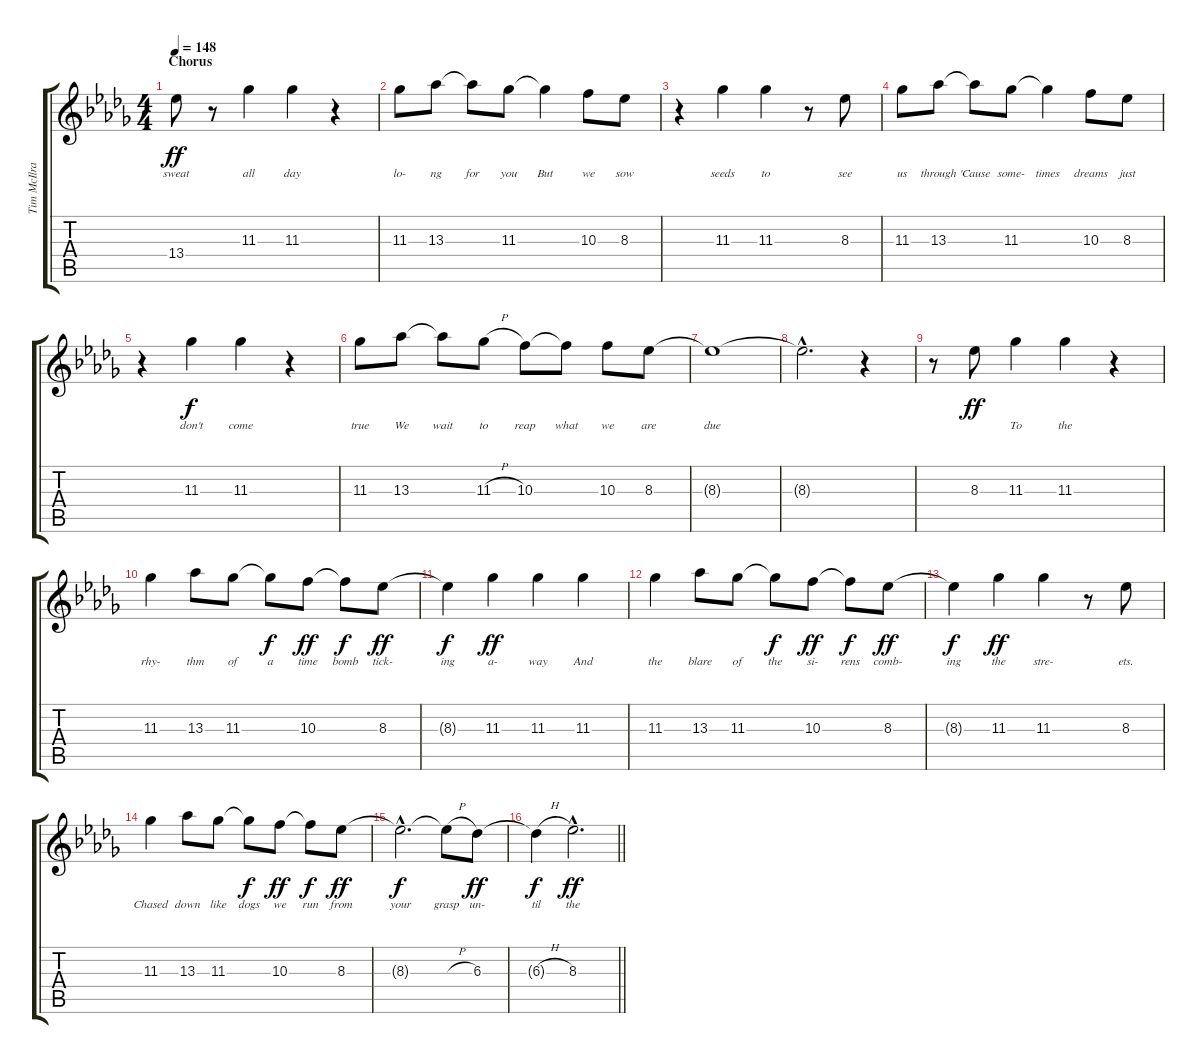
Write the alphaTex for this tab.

\track ("Tim McIlrath - Vocals" "Tim McIlra") {instrument distortionguitar}
\staff {score tabs}
\tuning (E4 B3 G3 D3 A2 E2) {hide}
\ts (4 4)
\section ("" "Chorus")
\tempo 148
\clef g2
\ks db
13.4{t}.8{lyrics (0 "sweat") lyrics (1 "") lyrics (2 "") lyrics (3 "") lyrics (4 "") dy ff} r.8 11.3.4{lyrics (0 "all") lyrics (1 "") lyrics (2 "") lyrics (3 "") lyrics (4 "")} 11.3.4{lyrics (0 "day") lyrics (1 "") lyrics (2 "") lyrics (3 "") lyrics (4 "")} r.4 |
11.3.8{lyrics (0 "lo-") lyrics (1 "") lyrics (2 "") lyrics (3 "") lyrics (4 "")} 13.3.8{lyrics (0 "ng") lyrics (1 "") lyrics (2 "") lyrics (3 "") lyrics (4 "")} 13.3{t}.8{lyrics (0 "for") lyrics (1 "") lyrics (2 "") lyrics (3 "") lyrics (4 "")} 11.3.8{lyrics (0 "you") lyrics (1 "") lyrics (2 "") lyrics (3 "") lyrics (4 "")} 11.3{t}.4{lyrics (0 "But") lyrics (1 "") lyrics (2 "") lyrics (3 "") lyrics (4 "")} 10.3.8{lyrics (0 "we") lyrics (1 "") lyrics (2 "") lyrics (3 "") lyrics (4 "")} 8.3.8{lyrics (0 "sow") lyrics (1 "") lyrics (2 "") lyrics (3 "") lyrics (4 "")} |
r.4 11.3.4{lyrics (0 "seeds") lyrics (1 "") lyrics (2 "") lyrics (3 "") lyrics (4 "")} 11.3.4{lyrics (0 "to") lyrics (1 "") lyrics (2 "") lyrics (3 "") lyrics (4 "")} r.8 8.3.8{lyrics (0 "see") lyrics (1 "") lyrics (2 "") lyrics (3 "") lyrics (4 "")} |
11.3.8{lyrics (0 "us") lyrics (1 "") lyrics (2 "") lyrics (3 "") lyrics (4 "")} 13.3.8{lyrics (0 "through") lyrics (1 "") lyrics (2 "") lyrics (3 "") lyrics (4 "")} 13.3{t}.8{lyrics (0 "'Cause") lyrics (1 "") lyrics (2 "") lyrics (3 "") lyrics (4 "")} 11.3.8{lyrics (0 "some-") lyrics (1 "") lyrics (2 "") lyrics (3 "") lyrics (4 "")} 11.3{t}.4{lyrics (0 "times") lyrics (1 "") lyrics (2 "") lyrics (3 "") lyrics (4 "")} 10.3.8{lyrics (0 "dreams") lyrics (1 "") lyrics (2 "") lyrics (3 "") lyrics (4 "")} 8.3.8{lyrics (0 "just") lyrics (1 "") lyrics (2 "") lyrics (3 "") lyrics (4 "")} |
r.4 11.3.4{lyrics (0 "don't") lyrics (1 "") lyrics (2 "") lyrics (3 "") lyrics (4 "") dy f} 11.3.4{lyrics (0 "come") lyrics (1 "") lyrics (2 "") lyrics (3 "") lyrics (4 "")} r.4 |
11.3.8{lyrics (0 "true") lyrics (1 "") lyrics (2 "") lyrics (3 "") lyrics (4 "")} 13.3.8{lyrics (0 "We") lyrics (1 "") lyrics (2 "") lyrics (3 "") lyrics (4 "")} 13.3{t}.8{lyrics (0 "wait") lyrics (1 "") lyrics (2 "") lyrics (3 "") lyrics (4 "")} 11.3{h}.8{lyrics (0 "to") lyrics (1 "") lyrics (2 "") lyrics (3 "") lyrics (4 "")} 10.3.8{lyrics (0 "reap") lyrics (1 "") lyrics (2 "") lyrics (3 "") lyrics (4 "")} 10.3{t}.8{lyrics (0 "what") lyrics (1 "") lyrics (2 "") lyrics (3 "") lyrics (4 "")} 10.3.8{lyrics (0 "we") lyrics (1 "") lyrics (2 "") lyrics (3 "") lyrics (4 "")} 8.3.8{lyrics (0 "are") lyrics (1 "") lyrics (2 "") lyrics (3 "") lyrics (4 "")} |
8.3{t}.1{lyrics (0 "due") lyrics (1 "") lyrics (2 "") lyrics (3 "") lyrics (4 "")} |
8.3{hac t}.2{d lyrics (0 " ") lyrics (1 "") lyrics (2 "") lyrics (3 "") lyrics (4 "")} r.4 |
r.8 8.3.8{lyrics (0 " ") lyrics (1 "") lyrics (2 "") lyrics (3 "") lyrics (4 "") dy ff} 11.3.4{lyrics (0 "To") lyrics (1 "") lyrics (2 "") lyrics (3 "") lyrics (4 "")} 11.3.4{lyrics (0 "the") lyrics (1 "") lyrics (2 "") lyrics (3 "") lyrics (4 "")} r.4 |
11.3.4{lyrics (0 "rhy-") lyrics (1 "") lyrics (2 "") lyrics (3 "") lyrics (4 "")} 13.3.8{lyrics (0 "thm") lyrics (1 "") lyrics (2 "") lyrics (3 "") lyrics (4 "")} 11.3.8{lyrics (0 "of") lyrics (1 "") lyrics (2 "") lyrics (3 "") lyrics (4 "")} 11.3{t}.8{lyrics (0 "a") lyrics (1 "") lyrics (2 "") lyrics (3 "") lyrics (4 "") dy f} 10.3.8{lyrics (0 "time") lyrics (1 "") lyrics (2 "") lyrics (3 "") lyrics (4 "") dy ff} 10.3{t}.8{lyrics (0 "bomb") lyrics (1 "") lyrics (2 "") lyrics (3 "") lyrics (4 "") dy f} 8.3.8{lyrics (0 "tick-") lyrics (1 "") lyrics (2 "") lyrics (3 "") lyrics (4 "") dy ff} |
8.3{t}.4{lyrics (0 "ing") lyrics (1 "") lyrics (2 "") lyrics (3 "") lyrics (4 "") dy f} 11.3.4{lyrics (0 "a-") lyrics (1 "") lyrics (2 "") lyrics (3 "") lyrics (4 "") dy ff} 11.3.4{lyrics (0 "way") lyrics (1 "") lyrics (2 "") lyrics (3 "") lyrics (4 "")} 11.3.4{lyrics (0 "And") lyrics (1 "") lyrics (2 "") lyrics (3 "") lyrics (4 "")} |
11.3.4{lyrics (0 "the") lyrics (1 "") lyrics (2 "") lyrics (3 "") lyrics (4 "")} 13.3.8{lyrics (0 "blare") lyrics (1 "") lyrics (2 "") lyrics (3 "") lyrics (4 "")} 11.3.8{lyrics (0 "of") lyrics (1 "") lyrics (2 "") lyrics (3 "") lyrics (4 "")} 11.3{t}.8{lyrics (0 "the") lyrics (1 "") lyrics (2 "") lyrics (3 "") lyrics (4 "") dy f} 10.3.8{lyrics (0 "si-") lyrics (1 "") lyrics (2 "") lyrics (3 "") lyrics (4 "") dy ff} 10.3{t}.8{lyrics (0 "rens") lyrics (1 "") lyrics (2 "") lyrics (3 "") lyrics (4 "") dy f} 8.3.8{lyrics (0 "comb-") lyrics (1 "") lyrics (2 "") lyrics (3 "") lyrics (4 "") dy ff} |
8.3{t}.4{lyrics (0 "ing") lyrics (1 "") lyrics (2 "") lyrics (3 "") lyrics (4 "") dy f} 11.3.4{lyrics (0 "the") lyrics (1 "") lyrics (2 "") lyrics (3 "") lyrics (4 "") dy ff} 11.3.4{lyrics (0 "stre-") lyrics (1 "") lyrics (2 "") lyrics (3 "") lyrics (4 "")} r.8 8.3.8{lyrics (0 "ets.") lyrics (1 "") lyrics (2 "") lyrics (3 "") lyrics (4 "")} |
11.3.4{lyrics (0 "Chased") lyrics (1 "") lyrics (2 "") lyrics (3 "") lyrics (4 "")} 13.3.8{lyrics (0 "down") lyrics (1 "") lyrics (2 "") lyrics (3 "") lyrics (4 "")} 11.3.8{lyrics (0 "like") lyrics (1 "") lyrics (2 "") lyrics (3 "") lyrics (4 "")} 11.3{t}.8{lyrics (0 "dogs") lyrics (1 "") lyrics (2 "") lyrics (3 "") lyrics (4 "") dy f} 10.3.8{lyrics (0 "we") lyrics (1 "") lyrics (2 "") lyrics (3 "") lyrics (4 "") dy ff} 10.3{t}.8{lyrics (0 "run") lyrics (1 "") lyrics (2 "") lyrics (3 "") lyrics (4 "") dy f} 8.3.8{lyrics (0 "from") lyrics (1 "") lyrics (2 "") lyrics (3 "") lyrics (4 "") dy ff} |
8.3{hac t}.2{d lyrics (0 "your") lyrics (1 "") lyrics (2 "") lyrics (3 "") lyrics (4 "") dy f} 8.3{h t}.8{lyrics (0 "grasp") lyrics (1 "") lyrics (2 "") lyrics (3 "") lyrics (4 "")} 6.3.8{lyrics (0 "un-") lyrics (1 "") lyrics (2 "") lyrics (3 "") lyrics (4 "") dy ff} |
\barLineRight lightlight
6.3{h t}.4{lyrics (0 "til") lyrics (1 "") lyrics (2 "") lyrics (3 "") lyrics (4 "") dy f} 8.3{hac}.2{d lyrics (0 "the") lyrics (1 "") lyrics (2 "") lyrics (3 "") lyrics (4 "") dy ff}
